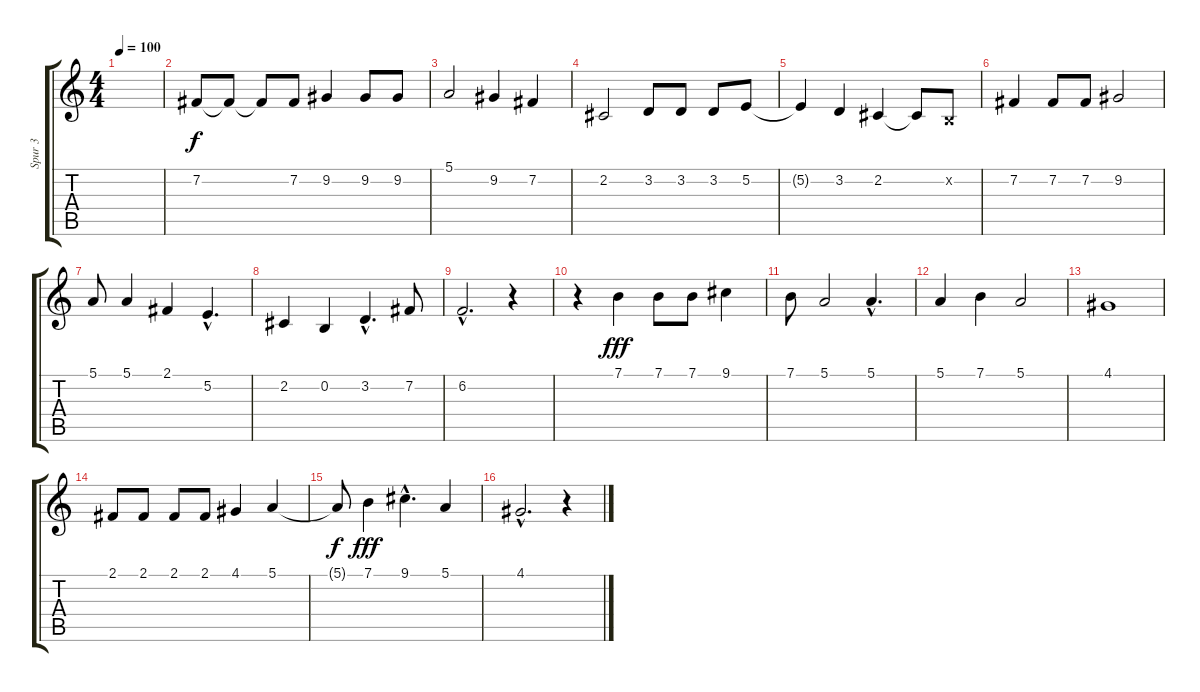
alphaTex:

\track ("Spur 3" "Spur 3") {instrument recorder}
\staff {score tabs}
\tuning (E4 B3 G3 D3 A2 E2) {hide}
\ts (4 4)
\tempo 100
\clef g2
\ks c
|
7.2.8{dy f} 7.2{t}.8 7.2{t}.8 7.2.8 9.2.4 9.2.8 9.2.8 |
5.1.2 9.2.4 7.2.4 |
2.2.2 3.2.8 3.2.8 3.2.8 5.2.8 |
5.2{t}.4 3.2.4 2.2.4 2.2{t}.8 0.2{x}.8 |
7.2.4 7.2.8 7.2.8 9.2.2 |
5.1.8 5.1.4 2.1.4 5.2{hac}.4{d} |
2.2.4 0.2.4 3.2{hac}.4{d} 7.2.8 |
6.2{hac}.2{d} r.4 |
r.4 7.1.4{dy fff} 7.1.8 7.1.8 9.1.4 |
7.1.8 5.1.2 5.1{hac}.4{d} |
5.1.4 7.1.4 5.1.2 |
4.1.1 |
2.1.8 2.1.8 2.1.8 2.1.8 4.1.4 5.1.4 |
5.1{t}.8{dy f} 7.1.4{dy fff} 9.1{hac}.4{d} 5.1.4 |
4.1{hac}.2{d} r.4
